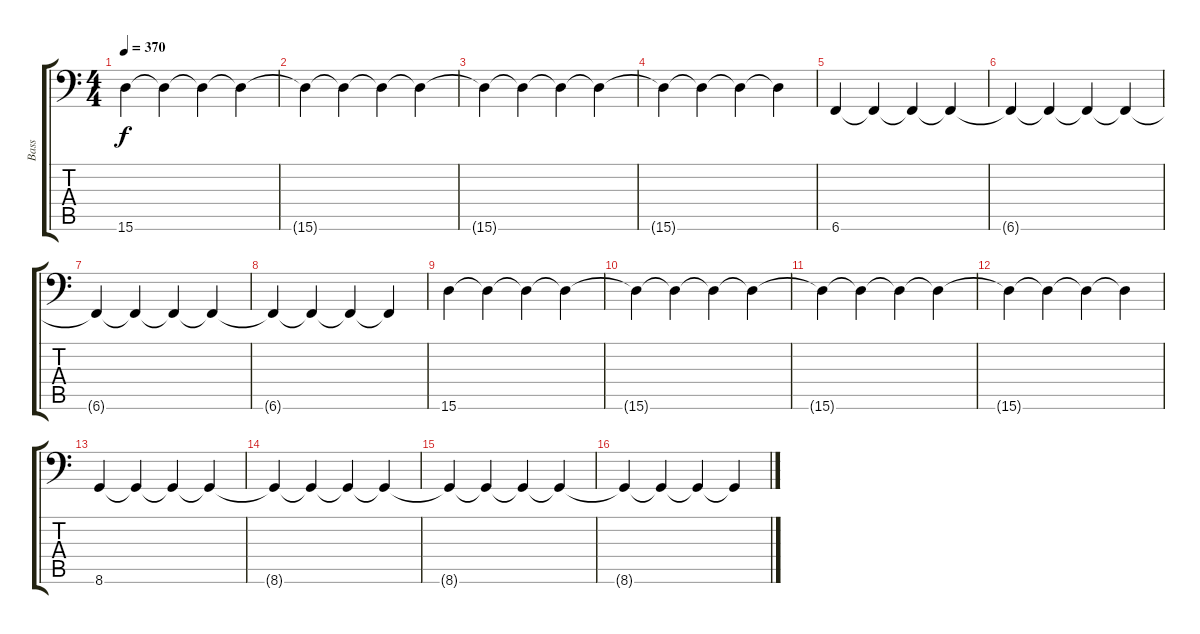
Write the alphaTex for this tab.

\track ("Bass" "Bass") {instrument electricbassfinger}
\staff {score tabs}
\tuning (C3 G2 D2 A1 E1 B0) {hide}
\ts (4 4)
\tempo 370
\clef f4
\ks c
15.6.4{dy f} 15.6{t}.4 15.6{t}.4 15.6{t}.4 |
15.6{t}.4 15.6{t}.4 15.6{t}.4 15.6{t}.4 |
15.6{t}.4 15.6{t}.4 15.6{t}.4 15.6{t}.4 |
15.6{t}.4 15.6{t}.4 15.6{t}.4 15.6{t}.4 |
6.6.4 6.6{t}.4 6.6{t}.4 6.6{t}.4 |
6.6{t}.4 6.6{t}.4 6.6{t}.4 6.6{t}.4 |
6.6{t}.4 6.6{t}.4 6.6{t}.4 6.6{t}.4 |
6.6{t}.4 6.6{t}.4 6.6{t}.4 6.6{t}.4 |
15.6.4 15.6{t}.4 15.6{t}.4 15.6{t}.4 |
15.6{t}.4 15.6{t}.4 15.6{t}.4 15.6{t}.4 |
15.6{t}.4 15.6{t}.4 15.6{t}.4 15.6{t}.4 |
15.6{t}.4 15.6{t}.4 15.6{t}.4 15.6{t}.4 |
8.6.4 8.6{t}.4 8.6{t}.4 8.6{t}.4 |
8.6{t}.4 8.6{t}.4 8.6{t}.4 8.6{t}.4 |
8.6{t}.4 8.6{t}.4 8.6{t}.4 8.6{t}.4 |
8.6{t}.4 8.6{t}.4 8.6{t}.4 8.6{t}.4
